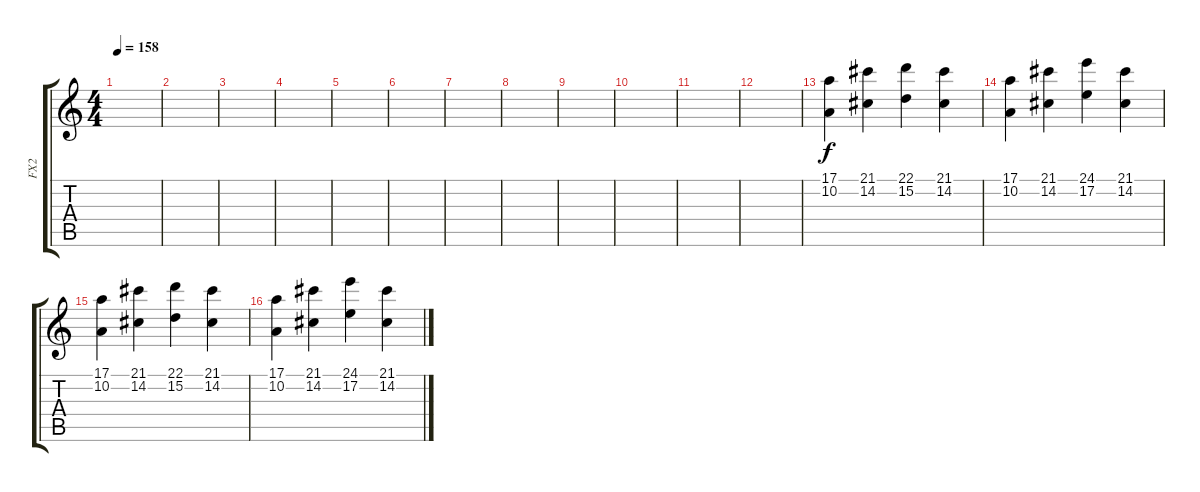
\track ("FX2" "FX2") {instrument vibraphone}
\staff {score tabs}
\tuning (E4 B3 G3 D3 A2 E2) {hide}
\ts (4 4)
\tempo 158
\clef g2
\ks c
|
|
|
|
|
|
|
|
|
|
|
|
(17.1 10.2).4 (21.1 14.2).4 (22.1 15.2).4 (21.1 14.2).4 |
(17.1 10.2).4 (21.1 14.2).4 (24.1 17.2).4 (21.1 14.2).4 |
(17.1 10.2).4 (21.1 14.2).4 (22.1 15.2).4 (21.1 14.2).4 |
(17.1 10.2).4 (21.1 14.2).4 (24.1 17.2).4 (21.1 14.2).4
